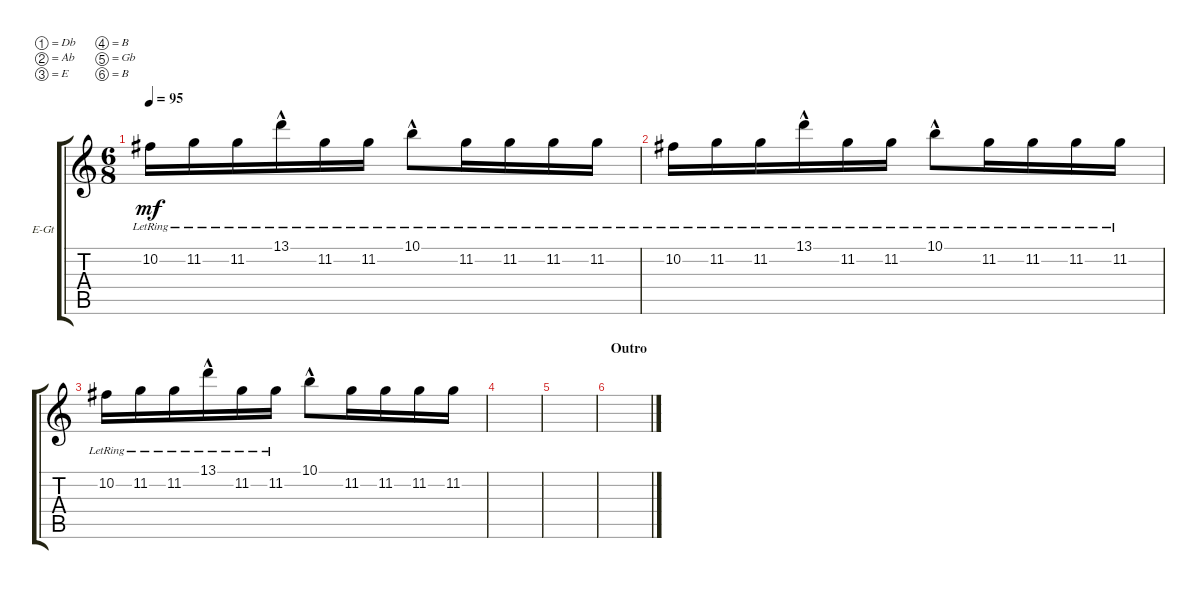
\defaultSystemsLayout 4
\bracketExtendMode groupsimilarinstruments
\firstSystemTrackNameOrientation horizontal
\otherSystemsTrackNameOrientation horizontal
\track ("GTR Dist_accents_left" "E-Gt") {instrument distortionguitar}
\staff {score tabs}
\tuning (Db4 Ab3 E3 B2 Gb2 B1)
\ts (6 8)
\tempo 95
\clef g2
\scale
0.333333
\ks c
10.2{lr}.16{dy mf} 11.2{lr}.16 11.2{lr}.16 13.1{hac lr}.16 11.2{lr}.16 11.2{lr}.16 10.1{hac lr}.8 11.2{lr}.16 11.2{lr}.16 11.2{lr}.16 11.2{lr}.16 |
\scale
0.333333 10.2{lr}.16 11.2{lr}.16 11.2{lr}.16 13.1{hac lr}.16 11.2{lr}.16 11.2{lr}.16 10.1{hac lr}.8 11.2{lr}.16 11.2{lr}.16 11.2{lr}.16 11.2{lr}.16 |
\scale
0.333333 10.2{lr}.16 11.2{lr}.16 11.2{lr}.16 13.1{hac lr}.16 11.2{lr}.16 11.2{lr}.16 10.1{hac}.8 11.2.16 11.2.16 11.2.16 11.2.16 |
\scale
0.333333 |
\scale
0.333333 |
\section ("" "Outro")
\scale
0.333333 |
\scale
0.333333 |
\scale
0.333333 |
\scale
0.333333 |
\scale
0.333333 |
\scale
0.333333 |
\scale
0.333333 |
\scale
0.333333 |
\scale
0.333333 |
\scale
0.333333 |
\scale
0.333333
